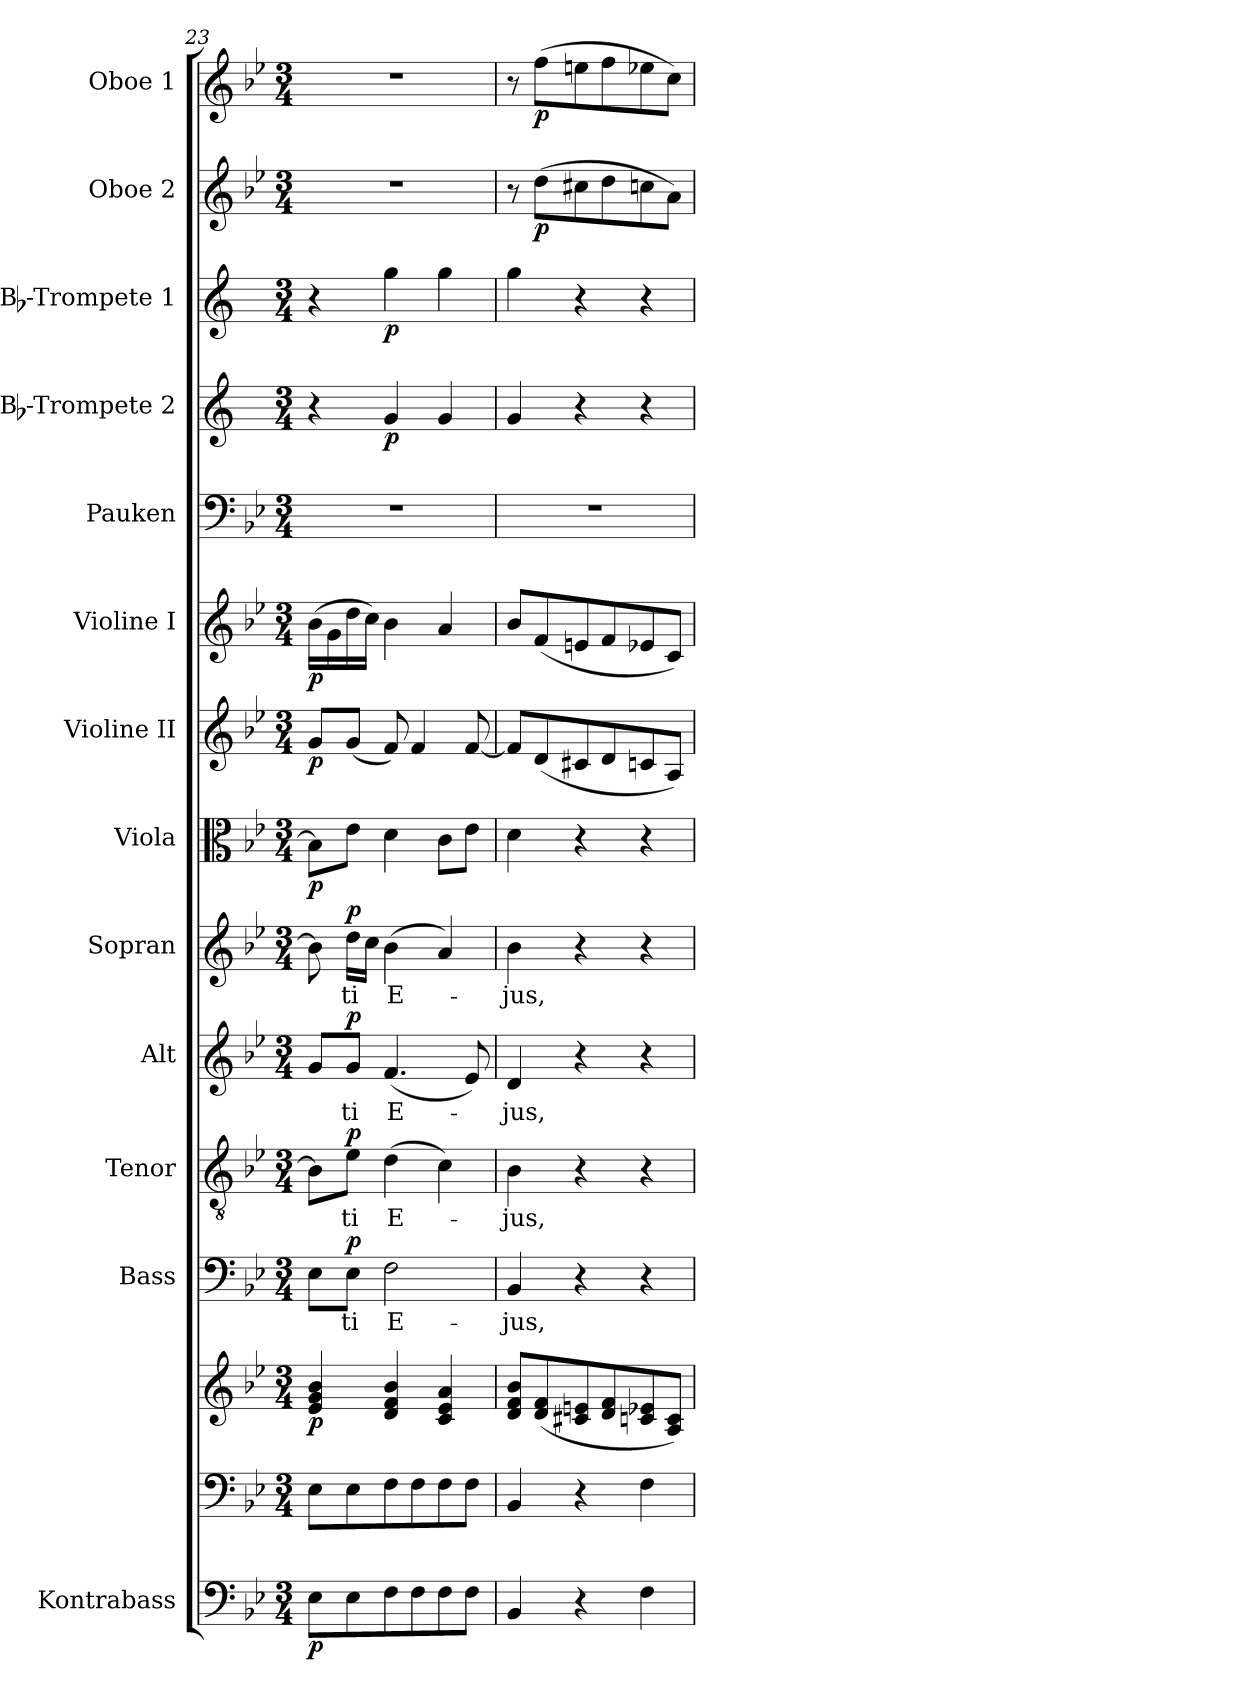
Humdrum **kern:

**kern	**dynam	**kern	**kern	**dynam	**kern	**text	**dynam	**kern	**text	**dynam	**kern	**text	**dynam	**kern	**text	**dynam	**kern	**dynam	**kern	**dynam	**kern	**dynam	**kern	**kern	**dynam	**kern	**dynam	**kern	**dynam	**kern	**dynam
*part14	*part14	*part13	*part13	*part13	*part12	*part12	*part12	*part11	*part11	*part11	*part10	*part10	*part10	*part9	*part9	*part9	*part8	*part8	*part7	*part7	*part6	*part6	*part5	*part4	*part4	*part3	*part3	*part2	*part2	*part1	*part1
*staff15	*staff15	*staff14	*staff13	*staff13/14	*staff12	*staff12	*staff12	*staff11	*staff11	*staff11	*staff10	*staff10	*staff10	*staff9	*staff9	*staff9	*staff8	*staff8	*staff7	*staff7	*staff6	*staff6	*staff5	*staff4	*staff4	*staff3	*staff3	*staff2	*staff2	*staff1	*staff1
*I"Kontrabass	*	*	*	*	*I"Bass	*	*	*I"Tenor	*	*	*I"Alt	*	*	*I"Sopran	*	*	*I"Viola	*	*I"Violine II	*	*I"Violine I	*	*I"Pauken	*I"Bb-Trompete 2	*	*I"Bb-Trompete 1	*	*I"Oboe 2	*	*I"Oboe 1	*
*I'Kb.	*	*	*	*	*I'B.	*	*	*I'T.	*	*	*I'A.	*	*	*I'S.	*	*	*I'Vla.	*	*I'Vl. II	*	*I'Vl. I	*	*I'Pk.	*I'Bb Trp. 2	*	*I'Bb Trp. 1	*	*I'Ob. 2	*	*I'Ob. 1	*
*clefF4	*	*clefF4	*clefG2	*	*clefF4	*	*	*clefGv2	*	*	*clefG2	*	*	*clefG2	*	*	*clefC3	*	*clefG2	*	*clefG2	*	*clefF4	*clefG2	*	*clefG2	*	*clefG2	*	*clefG2	*
*ITrd7c12	*	*	*	*	*	*	*	*	*	*	*	*	*	*	*	*	*	*	*	*	*	*	*	*ITrd1c2	*	*ITrd1c2	*	*	*	*	*
*k[b-e-]	*	*k[b-e-]	*k[b-e-]	*	*k[b-e-]	*	*	*k[b-e-]	*	*	*k[b-e-]	*	*	*k[b-e-]	*	*	*k[b-e-]	*	*k[b-e-]	*	*k[b-e-]	*	*k[b-e-]	*k[b-e-]	*	*k[b-e-]	*	*k[b-e-]	*	*k[b-e-]	*
*B-:	*	*B-:	*B-:	*	*B-:	*	*	*B-:	*	*	*B-:	*	*	*B-:	*	*	*B-:	*	*B-:	*	*B-:	*	*B-:	*B-:	*	*B-:	*	*B-:	*	*B-:	*
*M3/4	*	*M3/4	*M3/4	*	*M3/4	*	*	*M3/4	*	*	*M3/4	*	*	*M3/4	*	*	*M3/4	*	*M3/4	*	*M3/4	*	*M3/4	*M3/4	*	*M3/4	*	*M3/4	*	*M3/4	*
=23	=23	=23	=23	=23	=23	=23	=23	=23	=23	=23	=23	=23	=23	=23	=23	=23	=23	=23	=23	=23	=23	=23	=23	=23	=23	=23	=23	=23	=23	=23	=23
!	!LO:DY:b	!	!	!LO:DY:b	!	!	!	!	!	!	!	!	!	!	!	!	!	!LO:DY:b	!	!LO:DY:b	!	!LO:DY:b	!	!	!	!	!	!	!	!	!
8EE-\L	p	8E-\L	4e-/ 4g/ 4b-/	p	8E-\L	.	.	8B-\L]	.	.	8g/L	.	.	8b-\]	.	.	8B-\L]	p	8g/L	p	(>16b-\LL	p	2.r	4r	.	4r	.	2.r	.	2.r	.
.	.	.	.	.	.	.	.	.	.	.	.	.	.	.	.	.	.	.	.	.	16g\	.	.	.	.	.	.	.	.	.	.
!	!	!	!	!	!	!LO:LY:b	!LO:DY:a	!	!LO:LY:b	!LO:DY:a	!	!LO:LY:b	!LO:DY:a	!	!LO:LY:b	!LO:DY:a	!	!	!	!	!	!	!	!	!	!	!	!	!	!	!
8EE-\	.	8E-\	.	.	8E-\J	-ti	p	8e-\J	-ti	p	8g/J	-ti	p	16dd\LL	-ti	p	8e-\J	.	(<8g/J	.	16dd\	.	.	.	.	.	.	.	.	.	.
.	.	.	.	.	.	.	.	.	.	.	.	.	.	16cc\JJ	.	.	.	.	.	.	16cc\JJ)	.	.	.	.	.	.	.	.	.	.
!	!	!	!	!	!	!LO:LY:b	!	!	!LO:LY:b	!	!	!LO:LY:b	!	!	!LO:LY:b	!	!	!	!	!	!	!	!	!	!LO:DY:b	!	!LO:DY:b	!	!	!	!
8FF\	.	8F\	4d/ 4f/ 4b-/	.	2F\	E-	.	(>4d\	E-	.	(<4.f/	E-	.	(>4b-\	E-	.	4d\	.	8f/)	.	4b-\	.	.	4f/	p	4ff\	p	.	.	.	.
8FF\	.	8F\	.	.	.	.	.	.	.	.	.	.	.	.	.	.	.	.	4f/	.	.	.	.	.	.	.	.	.	.	.	.
8FF\	.	8F\	4c/ 4e-/ 4a/	.	.	.	.	4c\)	.	.	.	.	.	4a/)	.	.	8c\L	.	.	.	4a/	.	.	4f/	.	4ff\	.	.	.	.	.
8FF\J	.	8F\J	.	.	.	.	.	.	.	.	8e-/)	.	.	.	.	.	8e-\J	.	[8f/	.	.	.	.	.	.	.	.	.	.	.	.
=24	=24	=24	=24	=24	=24	=24	=24	=24	=24	=24	=24	=24	=24	=24	=24	=24	=24	=24	=24	=24	=24	=24	=24	=24	=24	=24	=24	=24	=24	=24	=24
!	!	!	!	!	!	!LO:LY:b	!	!	!LO:LY:b	!	!	!LO:LY:b	!	!	!LO:LY:b	!	!	!	!	!	!	!	!	!	!	!	!	!	!	!	!
4BBB-/	.	4BB-/	8d/ 8f/ 8b-/L	.	4BB-/	-jus,	.	4B-\	-jus,	.	4d/	-jus,	.	4b-\	-jus,	.	4d\	.	8f/L]	.	8b-/L	.	2.r	4f/	.	4ff\	.	8r	.	8r	.
!	!	!	!	!	!	!	!	!	!	!	!	!	!	!	!	!	!	!	!	!	!	!	!	!	!	!	!	!	!LO:DY:b	!	!LO:DY:b
.	.	.	(<8d/ 8f/	.	.	.	.	.	.	.	.	.	.	.	.	.	.	.	(<8d/	.	(<8f/	.	.	.	.	.	.	(>8dd\L	p	(>8ff\L	p
4r	.	4r	8c#X/ 8en/	.	4r	.	.	4r	.	.	4r	.	.	4r	.	.	4r	.	8c#X/	.	8en/	.	.	4r	.	4r	.	8cc#X\	.	8een\	.
.	.	.	8d/ 8f/	.	.	.	.	.	.	.	.	.	.	.	.	.	.	.	8d/	.	8f/	.	.	.	.	.	.	8dd\	.	8ff\	.
4FF\	.	4F\	8cn/ 8e-X/	.	4r	.	.	4r	.	.	4r	.	.	4r	.	.	4r	.	8cn/	.	8e-X/	.	.	4r	.	4r	.	8ccn\	.	8ee-X\	.
.	.	.	8A/ 8c/J)	.	.	.	.	.	.	.	.	.	.	.	.	.	.	.	8A/J)	.	8c/J)	.	.	.	.	.	.	8a\J)	.	8cc\J)	.
=	=	=	=	=	=	=	=	=	=	=	=	=	=	=	=	=	=	=	=	=	=	=	=	=	=	=	=	=	=	=	=
*-	*-	*-	*-	*-	*-	*-	*-	*-	*-	*-	*-	*-	*-	*-	*-	*-	*-	*-	*-	*-	*-	*-	*-	*-	*-	*-	*-	*-	*-	*-	*-
